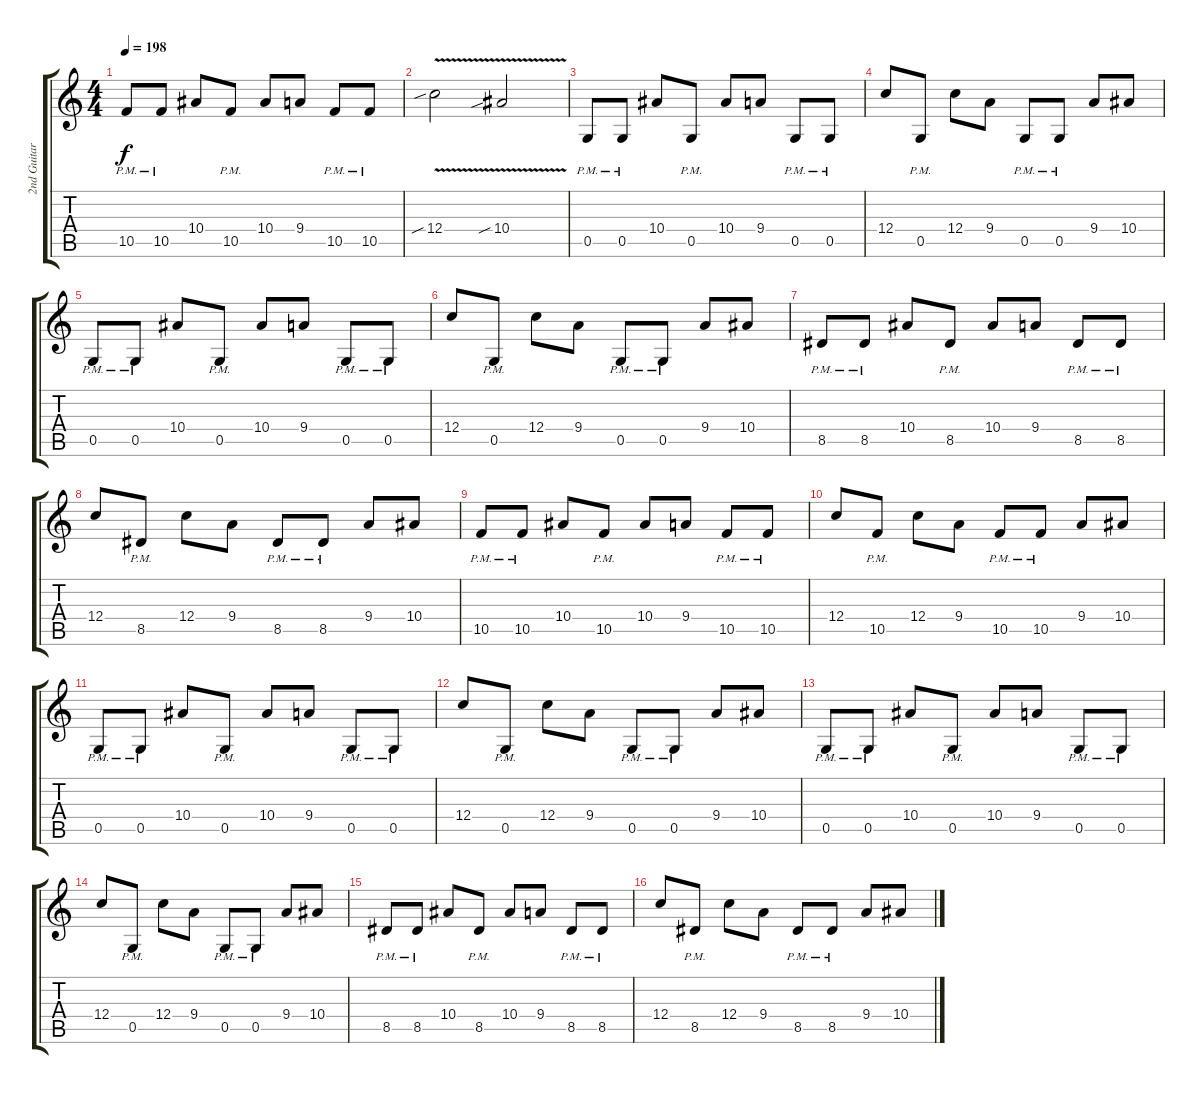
\track ("2nd Guitar" "2nd Guitar") {instrument overdrivenguitar}
\staff {score tabs}
\tuning (D4 A3 F3 C3 G2 C2) {hide}
\ts (4 4)
\tempo 198
\clef g2
\ks c
10.5{pm}.8{dy f} 10.5{pm}.8 10.4.8 10.5{pm}.8 10.4.8 9.4.8 10.5{pm}.8 10.5{pm}.8 |
12.4{v sib}.2 10.4{v sib}.2 |
0.5{pm}.8 0.5{pm}.8 10.4.8 0.5{pm}.8 10.4.8 9.4.8 0.5{pm}.8 0.5{pm}.8 |
12.4.8 0.5{pm}.8 12.4.8 9.4.8 0.5{pm}.8 0.5{pm}.8 9.4.8 10.4.8 |
0.5{pm}.8 0.5{pm}.8 10.4.8 0.5{pm}.8 10.4.8 9.4.8 0.5{pm}.8 0.5{pm}.8 |
12.4.8 0.5{pm}.8 12.4.8 9.4.8 0.5{pm}.8 0.5{pm}.8 9.4.8 10.4.8 |
8.5{pm}.8 8.5{pm}.8 10.4.8 8.5{pm}.8 10.4.8 9.4.8 8.5{pm}.8 8.5{pm}.8 |
12.4.8 8.5{pm}.8 12.4.8 9.4.8 8.5{pm}.8 8.5{pm}.8 9.4.8 10.4.8 |
10.5{pm}.8 10.5{pm}.8 10.4.8 10.5{pm}.8 10.4.8 9.4.8 10.5{pm}.8 10.5{pm}.8 |
12.4.8 10.5{pm}.8 12.4.8 9.4.8 10.5{pm}.8 10.5{pm}.8 9.4.8 10.4.8 |
0.5{pm}.8 0.5{pm}.8 10.4.8 0.5{pm}.8 10.4.8 9.4.8 0.5{pm}.8 0.5{pm}.8 |
12.4.8 0.5{pm}.8 12.4.8 9.4.8 0.5{pm}.8 0.5{pm}.8 9.4.8 10.4.8 |
0.5{pm}.8 0.5{pm}.8 10.4.8 0.5{pm}.8 10.4.8 9.4.8 0.5{pm}.8 0.5{pm}.8 |
12.4.8 0.5{pm}.8 12.4.8 9.4.8 0.5{pm}.8 0.5{pm}.8 9.4.8 10.4.8 |
8.5{pm}.8 8.5{pm}.8 10.4.8 8.5{pm}.8 10.4.8 9.4.8 8.5{pm}.8 8.5{pm}.8 |
12.4.8 8.5{pm}.8 12.4.8 9.4.8 8.5{pm}.8 8.5{pm}.8 9.4.8 10.4.8
